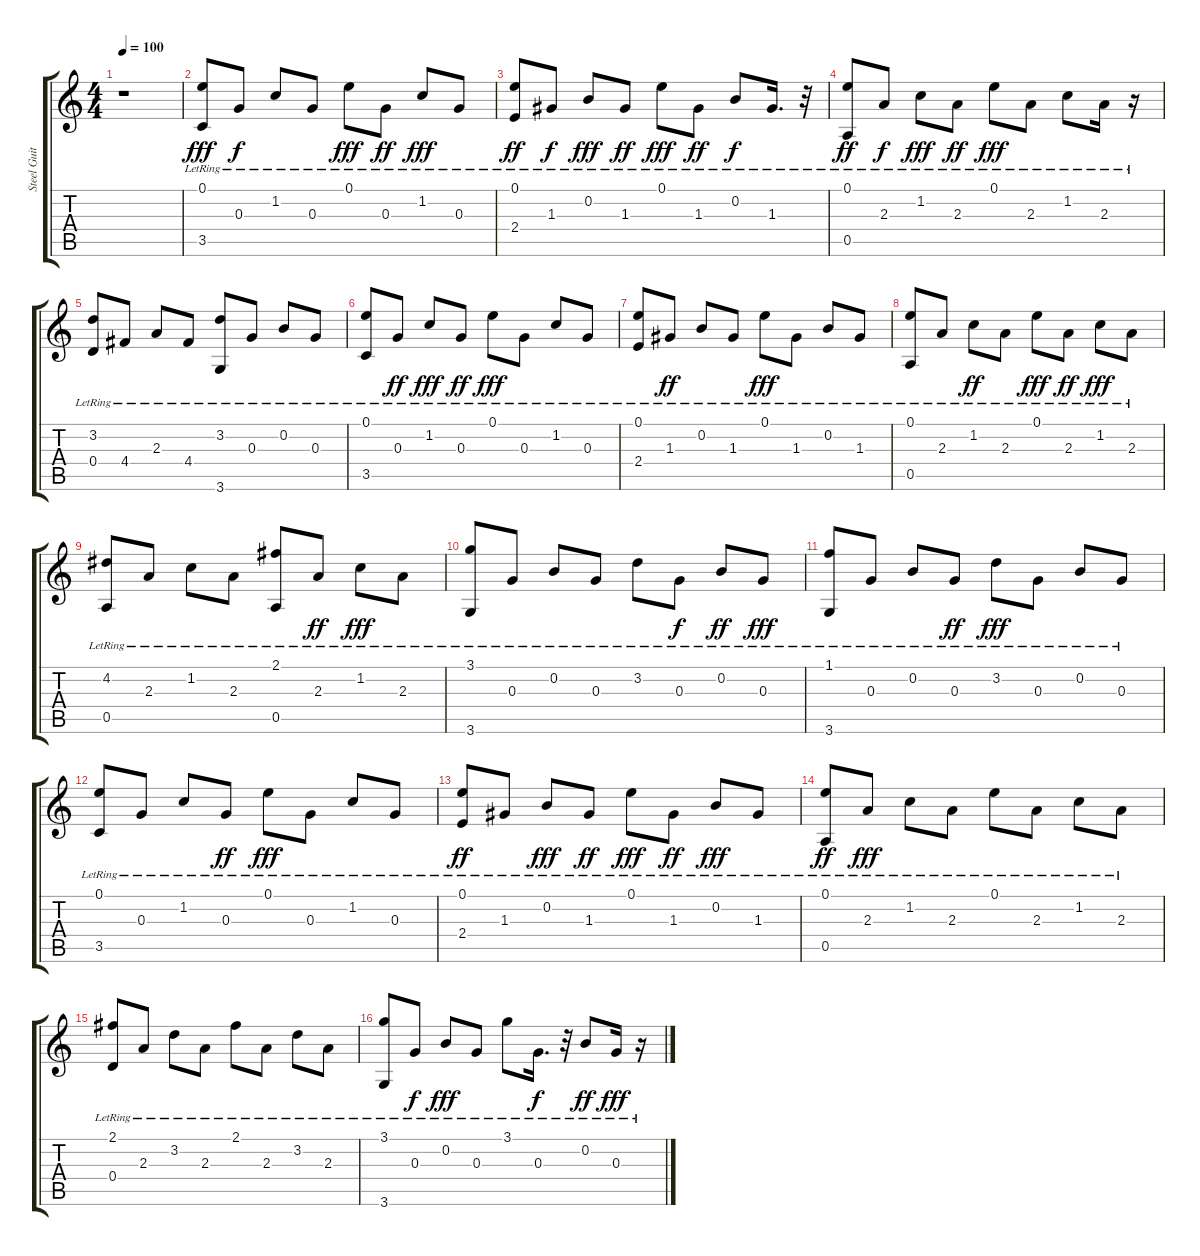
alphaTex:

\track ("Steel Guitar" "Steel Guit") {instrument acousticguitarsteel}
\staff {score tabs}
\tuning (E4 B3 G3 D3 A2 E2) {hide}
\ts (4 4)
\tempo 100
\clef g2
\ks c
r.1{dy fff instrument acousticguitarsteel} |
(0.1{lr} 3.5{lr}).8 0.3{lr}.8{dy f} 1.2{lr}.8 0.3{lr}.8 0.1{lr}.8{dy fff} 0.3{lr}.8{dy ff} 1.2{lr}.8{dy fff} 0.3{lr}.8 |
(0.1{lr} 2.4{lr}).8{dy ff} 1.3{lr}.8{dy f} 0.2{lr}.8{dy fff} 1.3{lr}.8{dy ff} 0.1{lr}.8{dy fff} 1.3{lr}.8{dy ff} 0.2{lr}.8{dy f} 1.3{lr}.16{d} r.32 |
(0.1{lr} 0.5{lr}).8{dy ff} 2.3{lr}.8{dy f} 1.2{lr}.8{dy fff} 2.3{lr}.8{dy ff} 0.1{lr}.8{dy fff} 2.3{lr}.8 1.2{lr}.8 2.3{lr}.16 r.16 |
(3.2{lr} 0.4{lr}).8 4.4{lr}.8 2.3{lr}.8 4.4{lr}.8 (3.2{lr} 3.6{lr}).8 0.3{lr}.8 0.2{lr}.8 0.3{lr}.8 |
(0.1{lr} 3.5{lr}).8 0.3{lr}.8{dy ff} 1.2{lr}.8{dy fff} 0.3{lr}.8{dy ff} 0.1{lr}.8{dy fff} 0.3{lr}.8 1.2{lr}.8 0.3{lr}.8 |
(0.1{lr} 2.4{lr}).8 1.3{lr}.8{dy ff} 0.2{lr}.8 1.3{lr}.8 0.1{lr}.8{dy fff} 1.3{lr}.8 0.2{lr}.8 1.3{lr}.8 |
(0.1{lr} 0.5{lr}).8 2.3{lr}.8 1.2{lr}.8{dy ff} 2.3{lr}.8 0.1{lr}.8{dy fff} 2.3{lr}.8{dy ff} 1.2{lr}.8{dy fff} 2.3{lr}.8 |
(4.2{lr} 0.5{lr}).8 2.3{lr}.8 1.2{lr}.8 2.3{lr}.8 (2.1{lr} 0.5{lr}).8 2.3{lr}.8{dy ff} 1.2{lr}.8{dy fff} 2.3{lr}.8 |
(3.1{lr} 3.6{lr}).8 0.3{lr}.8 0.2{lr}.8 0.3{lr}.8 3.2{lr}.8 0.3{lr}.8{dy f} 0.2{lr}.8{dy ff} 0.3{lr}.8{dy fff} |
(1.1{lr} 3.6{lr}).8 0.3{lr}.8 0.2{lr}.8 0.3{lr}.8{dy ff} 3.2{lr}.8{dy fff} 0.3{lr}.8 0.2{lr}.8 0.3{lr}.8 |
(0.1{lr} 3.5{lr}).8 0.3{lr}.8 1.2{lr}.8 0.3{lr}.8{dy ff} 0.1{lr}.8{dy fff} 0.3{lr}.8 1.2{lr}.8 0.3{lr}.8 |
(0.1{lr} 2.4{lr}).8{dy ff} 1.3{lr}.8 0.2{lr}.8{dy fff} 1.3{lr}.8{dy ff} 0.1{lr}.8{dy fff} 1.3{lr}.8{dy ff} 0.2{lr}.8{dy fff} 1.3{lr}.8 |
(0.1{lr} 0.5{lr}).8{dy ff} 2.3{lr}.8{dy fff} 1.2{lr}.8 2.3{lr}.8 0.1{lr}.8 2.3{lr}.8 1.2{lr}.8 2.3{lr}.8 |
(2.1{lr} 0.4{lr}).8 2.3{lr}.8 3.2{lr}.8 2.3{lr}.8 2.1{lr}.8 2.3{lr}.8 3.2{lr}.8 2.3{lr}.8 |
(3.1{lr} 3.6{lr}).8 0.3{lr}.8{dy f} 0.2{lr}.8{dy fff} 0.3{lr}.8 3.1{lr}.8 0.3{lr}.16{d dy f} r.32 0.2{lr}.8{dy ff} 0.3{lr}.16{dy fff} r.16
